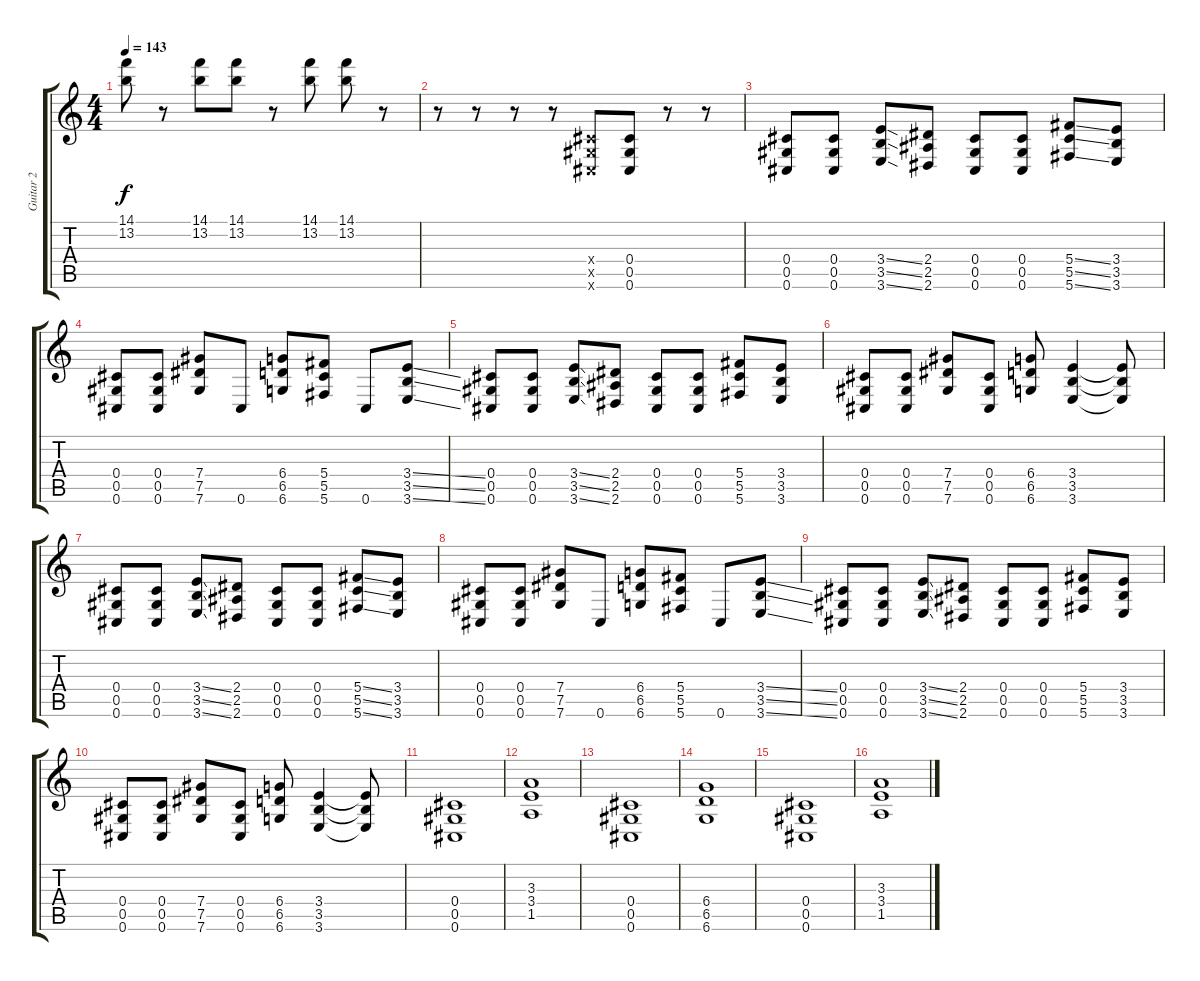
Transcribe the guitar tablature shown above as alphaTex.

\track ("Guitar 2" "Guitar 2") {instrument distortionguitar}
\staff {score tabs}
\tuning (Eb4 Bb3 Gb3 Db3 Ab2 Db2) {hide}
\ts (4 4)
\tempo 143
\clef g2
\ks c
(14.1 13.2).8{dy f} r.8 (14.1 13.2).8 (14.1 13.2).8 r.8 (14.1 13.2).8 (14.1 13.2).8 r.8 |
r.8 r.8 r.8 r.8 (0.4{x} 0.5{x} 0.6{x}).8 (0.4 0.5 0.6).8 r.8 r.8 |
(0.4 0.5 0.6).8 (0.4 0.5 0.6).8 (3.4{ss} 3.5{ss} 3.6{ss}).8 (2.4 2.5 2.6).8 (0.4 0.5 0.6).8 (0.4 0.5 0.6).8 (5.4{ss} 5.5{ss} 5.6{ss}).8 (3.4 3.5 3.6).8 |
(0.4 0.5 0.6).8 (0.4 0.5 0.6).8 (7.4 7.5 7.6).8 0.6.8 (6.4 6.5 6.6).8 (5.4 5.5 5.6).8 0.6.8 (3.4{ss} 3.5{ss} 3.6{ss}).8 |
(0.4 0.5 0.6).8 (0.4 0.5 0.6).8 (3.4{ss} 3.5{ss} 3.6{ss}).8 (2.4 2.5 2.6).8 (0.4 0.5 0.6).8 (0.4 0.5 0.6).8 (5.4 5.5 5.6).8 (3.4 3.5 3.6).8 |
(0.4 0.5 0.6).8 (0.4 0.5 0.6).8 (7.4 7.5 7.6).8 (0.4 0.5 0.6).8 (6.4 6.5 6.6).8 (3.4 3.5 3.6).4 (3.4{t} 3.5{t} 3.6{t}).8 |
(0.4 0.5 0.6).8 (0.4 0.5 0.6).8 (3.4{ss} 3.5{ss} 3.6{ss}).8 (2.4 2.5 2.6).8 (0.4 0.5 0.6).8 (0.4 0.5 0.6).8 (5.4{ss} 5.5{ss} 5.6{ss}).8 (3.4 3.5 3.6).8 |
(0.4 0.5 0.6).8 (0.4 0.5 0.6).8 (7.4 7.5 7.6).8 0.6.8 (6.4 6.5 6.6).8 (5.4 5.5 5.6).8 0.6.8 (3.4{ss} 3.5{ss} 3.6{ss}).8 |
(0.4 0.5 0.6).8 (0.4 0.5 0.6).8 (3.4{ss} 3.5{ss} 3.6{ss}).8 (2.4 2.5 2.6).8 (0.4 0.5 0.6).8 (0.4 0.5 0.6).8 (5.4 5.5 5.6).8 (3.4 3.5 3.6).8 |
(0.4 0.5 0.6).8 (0.4 0.5 0.6).8 (7.4 7.5 7.6).8 (0.4 0.5 0.6).8 (6.4 6.5 6.6).8 (3.4 3.5 3.6).4 (3.4{t} 3.5{t} 3.6{t}).8 |
(0.4 0.5 0.6).1 |
(3.3 3.4 1.5).1 |
(0.4 0.5 0.6).1 |
(6.4 6.5 6.6).1 |
(0.4 0.5 0.6).1 |
(3.3 3.4 1.5).1
